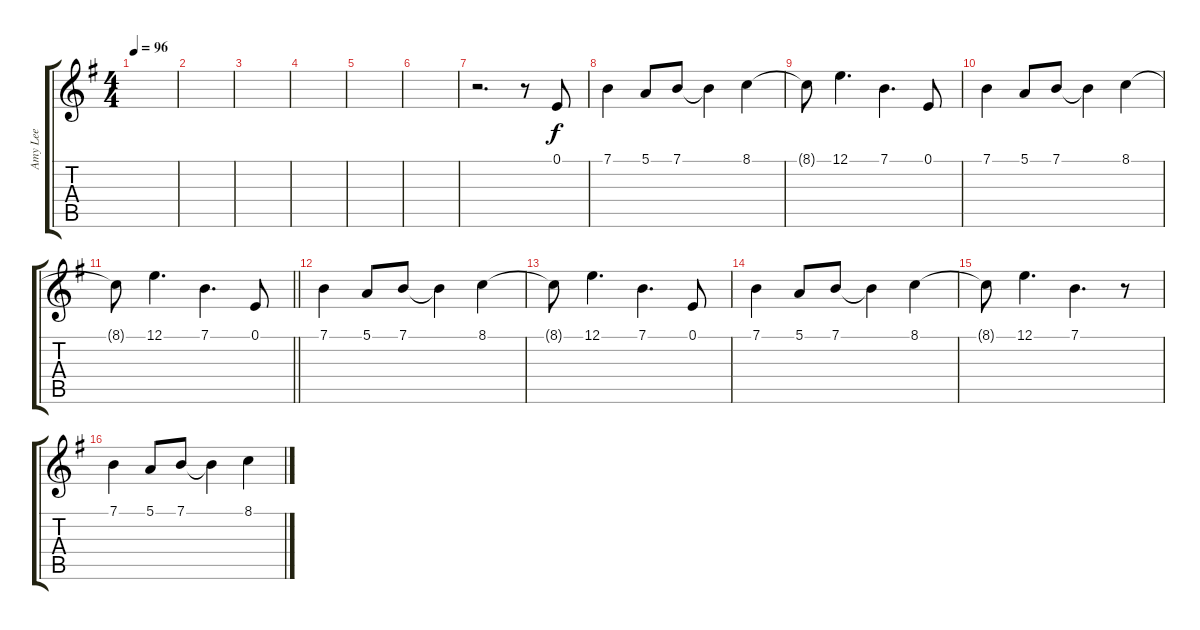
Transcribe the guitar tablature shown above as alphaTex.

\track ("Amy Lee" "Amy Lee") {instrument brightacousticpiano}
\staff {score tabs}
\tuning (E4 B3 G3 D3 A2 E2) {hide}
\ts (4 4)
\tempo 96
\clef g2
\ks g
|
|
|
|
|
|
r.2{d} r.8 0.1.8{volume 16} |
7.1.4 5.1.8 7.1.8 7.1{t}.4 8.1.4 |
8.1{t}.8 12.1.4{d} 7.1.4{d} 0.1.8 |
7.1.4 5.1.8 7.1.8 7.1{t}.4 8.1.4 |
\barLineRight lightlight
8.1{t}.8 12.1.4{d} 7.1.4{d} 0.1.8 |
7.1.4 5.1.8 7.1.8 7.1{t}.4 8.1.4 |
8.1{t}.8{volume 0} 12.1.4{d} 7.1.4{d} 0.1.8 |
7.1.4 5.1.8 7.1.8 7.1{t}.4 8.1.4 |
8.1{t}.8 12.1.4{d} 7.1.4{d} r.8 |
7.1.4 5.1.8 7.1.8 7.1{t}.4 8.1.4
